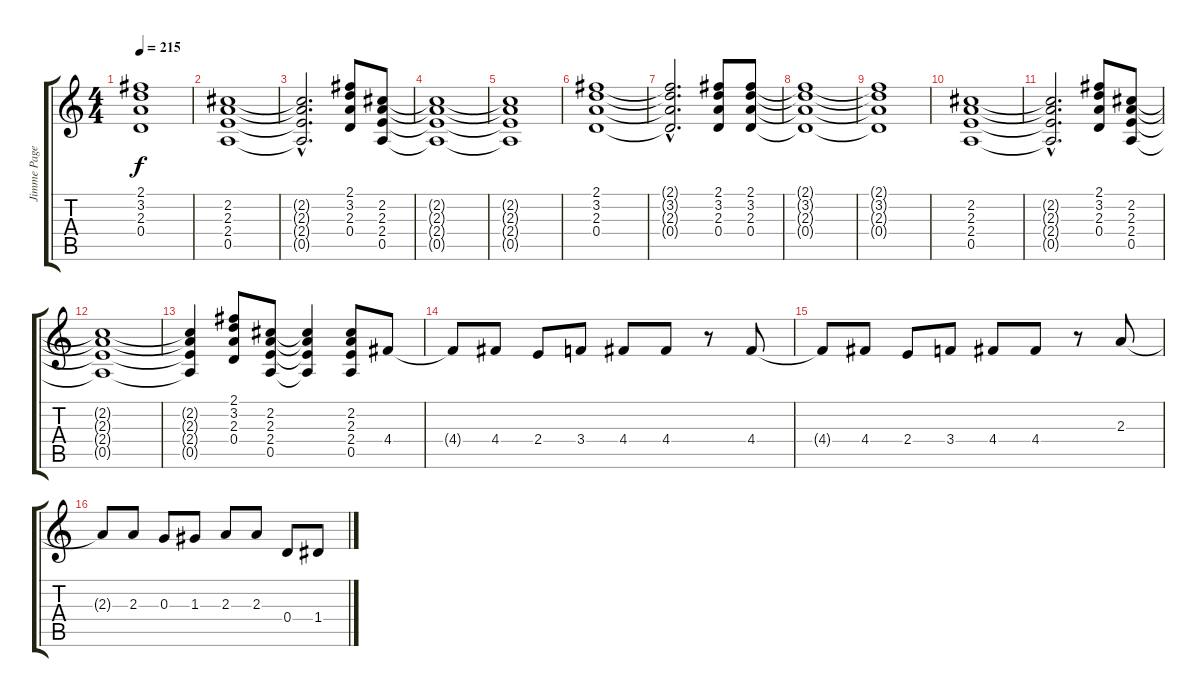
\track ("Jimme Page II" "Jimme Page") {instrument distortionguitar}
\staff {score tabs}
\tuning (E4 B3 G3 D3 A2 E2) {hide}
\ts (4 4)
\tempo 215
\clef g2
\ks c
(2.1{t} 3.2{t} 2.3{t} 0.4{t}).1{dy f} |
(2.2 2.3 2.4 0.5).1 |
(2.2{hac t} 2.3{hac t} 2.4{hac t} 0.5{hac t}).2{d} (2.1 3.2 2.3 0.4).8 (2.2 2.3 2.4 0.5).8 |
(2.2{t} 2.3{t} 2.4{t} 0.5{t}).1 |
(2.2{t} 2.3{t} 2.4{t} 0.5{t}).1 |
(2.1 3.2 2.3 0.4).1 |
(2.1{hac t} 3.2{hac t} 2.3{hac t} 0.4{hac t}).2{d} (2.1 3.2 2.3 0.4).8 (2.1 3.2 2.3 0.4).8 |
(2.1{t} 3.2{t} 2.3{t} 0.4{t}).1 |
(2.1{t} 3.2{t} 2.3{t} 0.4{t}).1 |
(2.2 2.3 2.4 0.5).1 |
(2.2{hac t} 2.3{hac t} 2.4{hac t} 0.5{hac t}).2{d} (2.1 3.2 2.3 0.4).8 (2.2 2.3 2.4 0.5).8 |
(2.2{t} 2.3{t} 2.4{t} 0.5{t}).1 |
(2.2{t} 2.3{t} 2.4{t} 0.5{t}).4 (2.1 3.2 2.3 0.4).8 (2.2 2.3 2.4 0.5).8 (2.2{t} 2.3{t} 2.4{t} 0.5{t}).4 (2.2 2.3 2.4 0.5).8 4.4.8 |
4.4{t}.8 4.4.8 2.4.8 3.4.8 4.4.8 4.4.8 r.8 4.4.8 |
4.4{t}.8 4.4.8 2.4.8 3.4.8 4.4.8 4.4.8 r.8 2.3.8 |
2.3{t}.8 2.3.8 0.3.8 1.3.8 2.3.8 2.3.8 0.4.8 1.4.8
